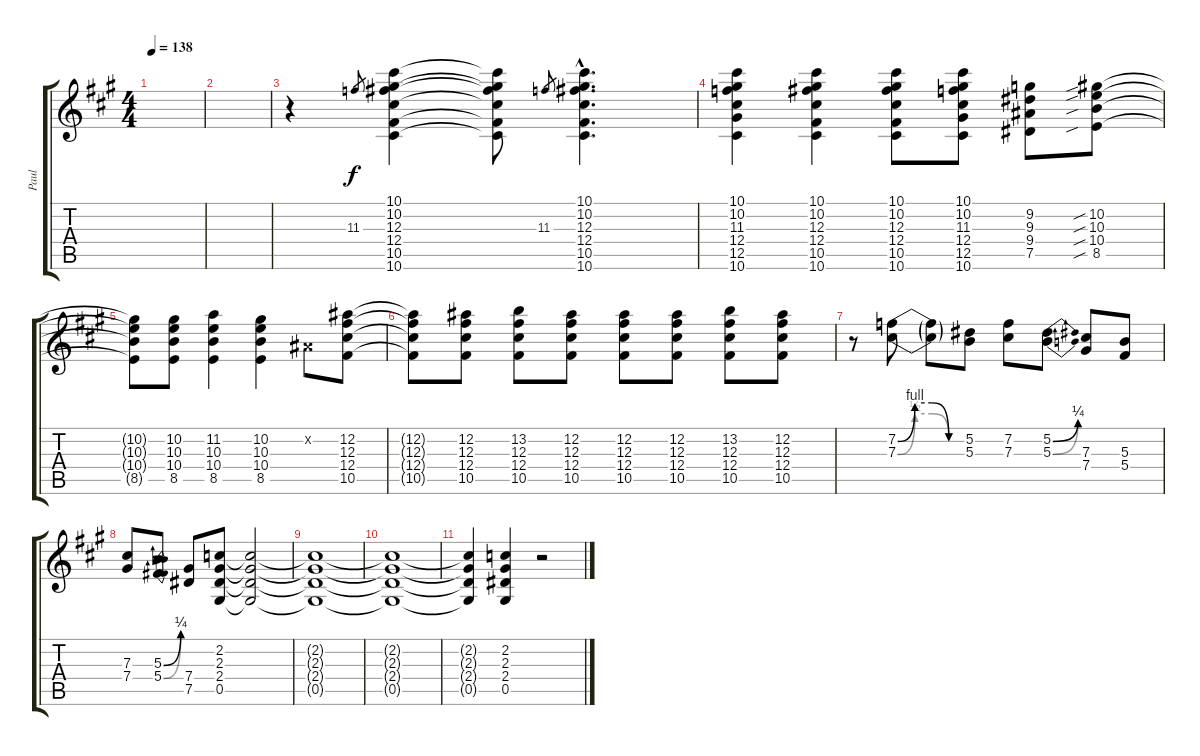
\track ("Paul" "Paul") {instrument overdrivenguitar}
\staff {score tabs}
\tuning (Eb4 Bb3 Gb3 Db3 Ab2 Eb2) {hide}
\ts (4 4)
\tempo 138
\clef g2
\ks a
|
|
r.4 11.3.8{gr} (10.1 10.2 12.3 12.4 10.5 10.6).4 (10.1{t} 10.2{t} 12.3{t} 12.4{t} 10.5{t} 10.6{t}).8 11.3.8{gr} (10.1{hac} 10.2{hac} 12.3{hac} 12.4{hac} 10.5{hac} 10.6{hac}).4{d} |
(10.1 10.2 11.3 12.4 12.5 10.6).4 (10.1 10.2 12.3 12.4 10.5 10.6).4 (10.1 10.2 12.3 12.4 10.5 10.6).8 (10.1 10.2 11.3 12.4 12.5 10.6).8 (9.2 9.3 9.4 7.5).8 (10.2{sib} 10.3{sib} 10.4{sib} 8.5{sib}).8 |
(10.2{t} 10.3{t} 10.4{t} 8.5{t}).8 (10.2 10.3 10.4 8.5).8 (11.2 10.3 10.4 8.5).4 (10.2 10.3 10.4 8.5).4 0.2{x}.8 (12.2 12.3 12.4 10.5).8 |
(12.2{t} 12.3{t} 12.4{t} 10.5{t}).8 (12.2 12.3 12.4 10.5).8 (13.2 12.3 12.4 10.5).8 (12.2 12.3 12.4 10.5).8 (12.2 12.3 12.4 10.5).8 (12.2 12.3 12.4 10.5).8 (13.2 12.3 12.4 10.5).8 (12.2 12.3 12.4 10.5).8 |
r.8 (7.2{be (custom 0 0 15 4 30 4 45 0 60 0)} 7.3{be (custom 0 0 15 2 30 2 45 0 60 0)}).8 (7.2{t} 7.3{t}).8 (5.2 5.3).8 (7.2 7.3).8 (5.2{be (bend 0 0 60 1)} 5.3{be (bend 0 0 60 1)}).8 (7.3 7.4).8 (5.3 5.4).8 |
(7.3 7.4).8 (5.3{be (bend 0 0 60 1)} 5.4{be (bend 0 0 60 1)}).8 (7.4 7.5).8 (2.2 2.3 2.4 0.5).8 (2.2{t} 2.3{t} 2.4{t} 0.5{t}).2 |
(2.2{t} 2.3{t} 2.4{t} 0.5{t}).1 |
(2.2{t} 2.3{t} 2.4{t} 0.5{t}).1 |
(2.2{t} 2.3{t} 2.4{t} 0.5{t}).4 (2.2 2.3 2.4 0.5).4 r.2
